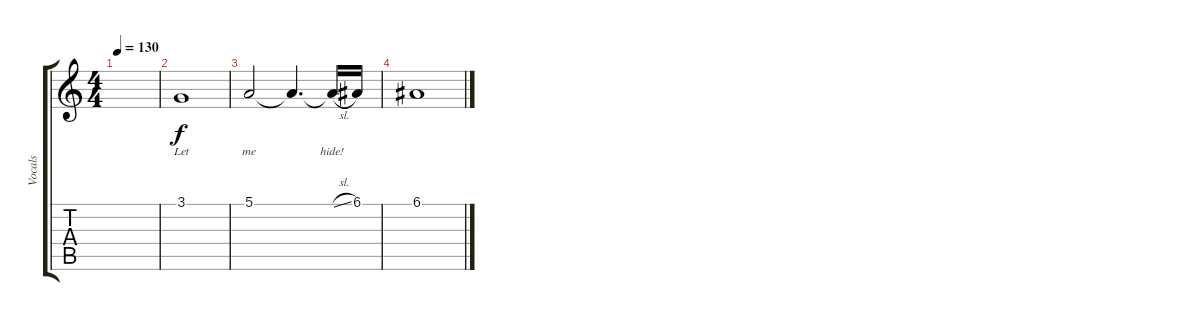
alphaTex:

\track ("Vocals" "Vocals") {instrument choiraahs}
\staff {score tabs}
\tuning (E4 B3 G3 D3 A2 E2) {hide}
\ts (4 4)
\tempo 130
\clef g2
\ks c
|
3.1.1{lyrics (0 "Let") lyrics (1 "") lyrics (2 "") lyrics (3 "") lyrics (4 "")} |
5.1.2{lyrics (0 "me") lyrics (1 "") lyrics (2 "") lyrics (3 "") lyrics (4 "")} 5.1{t}.4{d lyrics (0 "") lyrics (1 "") lyrics (2 "") lyrics (3 "") lyrics (4 "")} 5.1{sl t}.16{lyrics (0 "hide!") lyrics (1 "") lyrics (2 "") lyrics (3 "") lyrics (4 "")} 6.1.16 |
6.1.1
